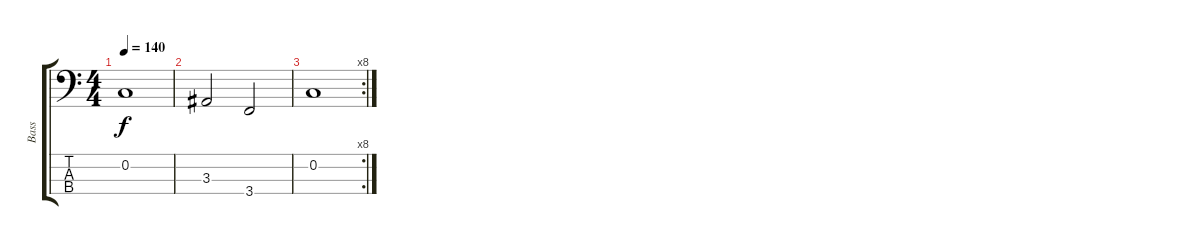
\track ("Bass" "Bass") {instrument electricbasspick}
\staff {score tabs}
\tuning (F2 C2 G1 D1) {hide}
\ts (4 4)
\tempo 140
\clef f4
\ks c
0.2{t}.1{dy f} |
3.3.2 3.4.2 |
\rc 8
0.2.1
